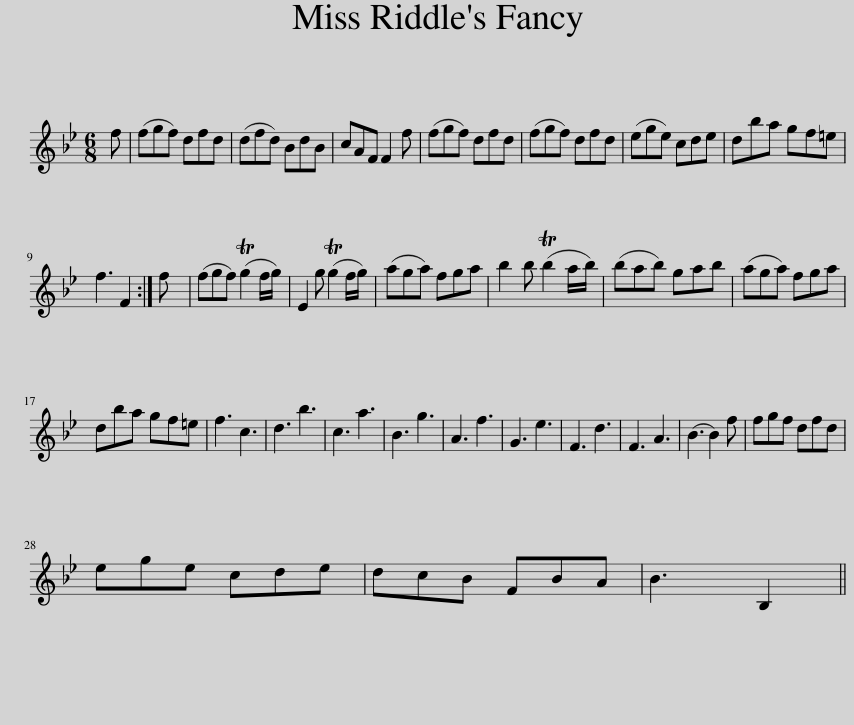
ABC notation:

X:1
L:1/8
M:6/8
I:linebreak $
K:Bb
V:1 treble
V:1
 f | (fgf) dfd | (dfd) BdB | cAF F2 f | (fgf) dfd | %5
 (fgf) dfd | (ege) cde | dba gf=e |$ f3 F2 :| f | %10
 (fgf) (Tg2 f/g/) | E2 g (Tg2 f/g/) | (aga) fga | b2 b (Tb2 a/b/) | (bab) gab | %15
 (aga) fga |$ dba gf=e | f3 c3 | d3 b3 | c3 a3 | %20
 B3 g3 | A3 f3 | G3 e3 | F3 d3 | F3 A3 | %25
 (B3 B2) f | fgf dfd |$ ege cde | dcB FBA | B3 B,2 || %30
